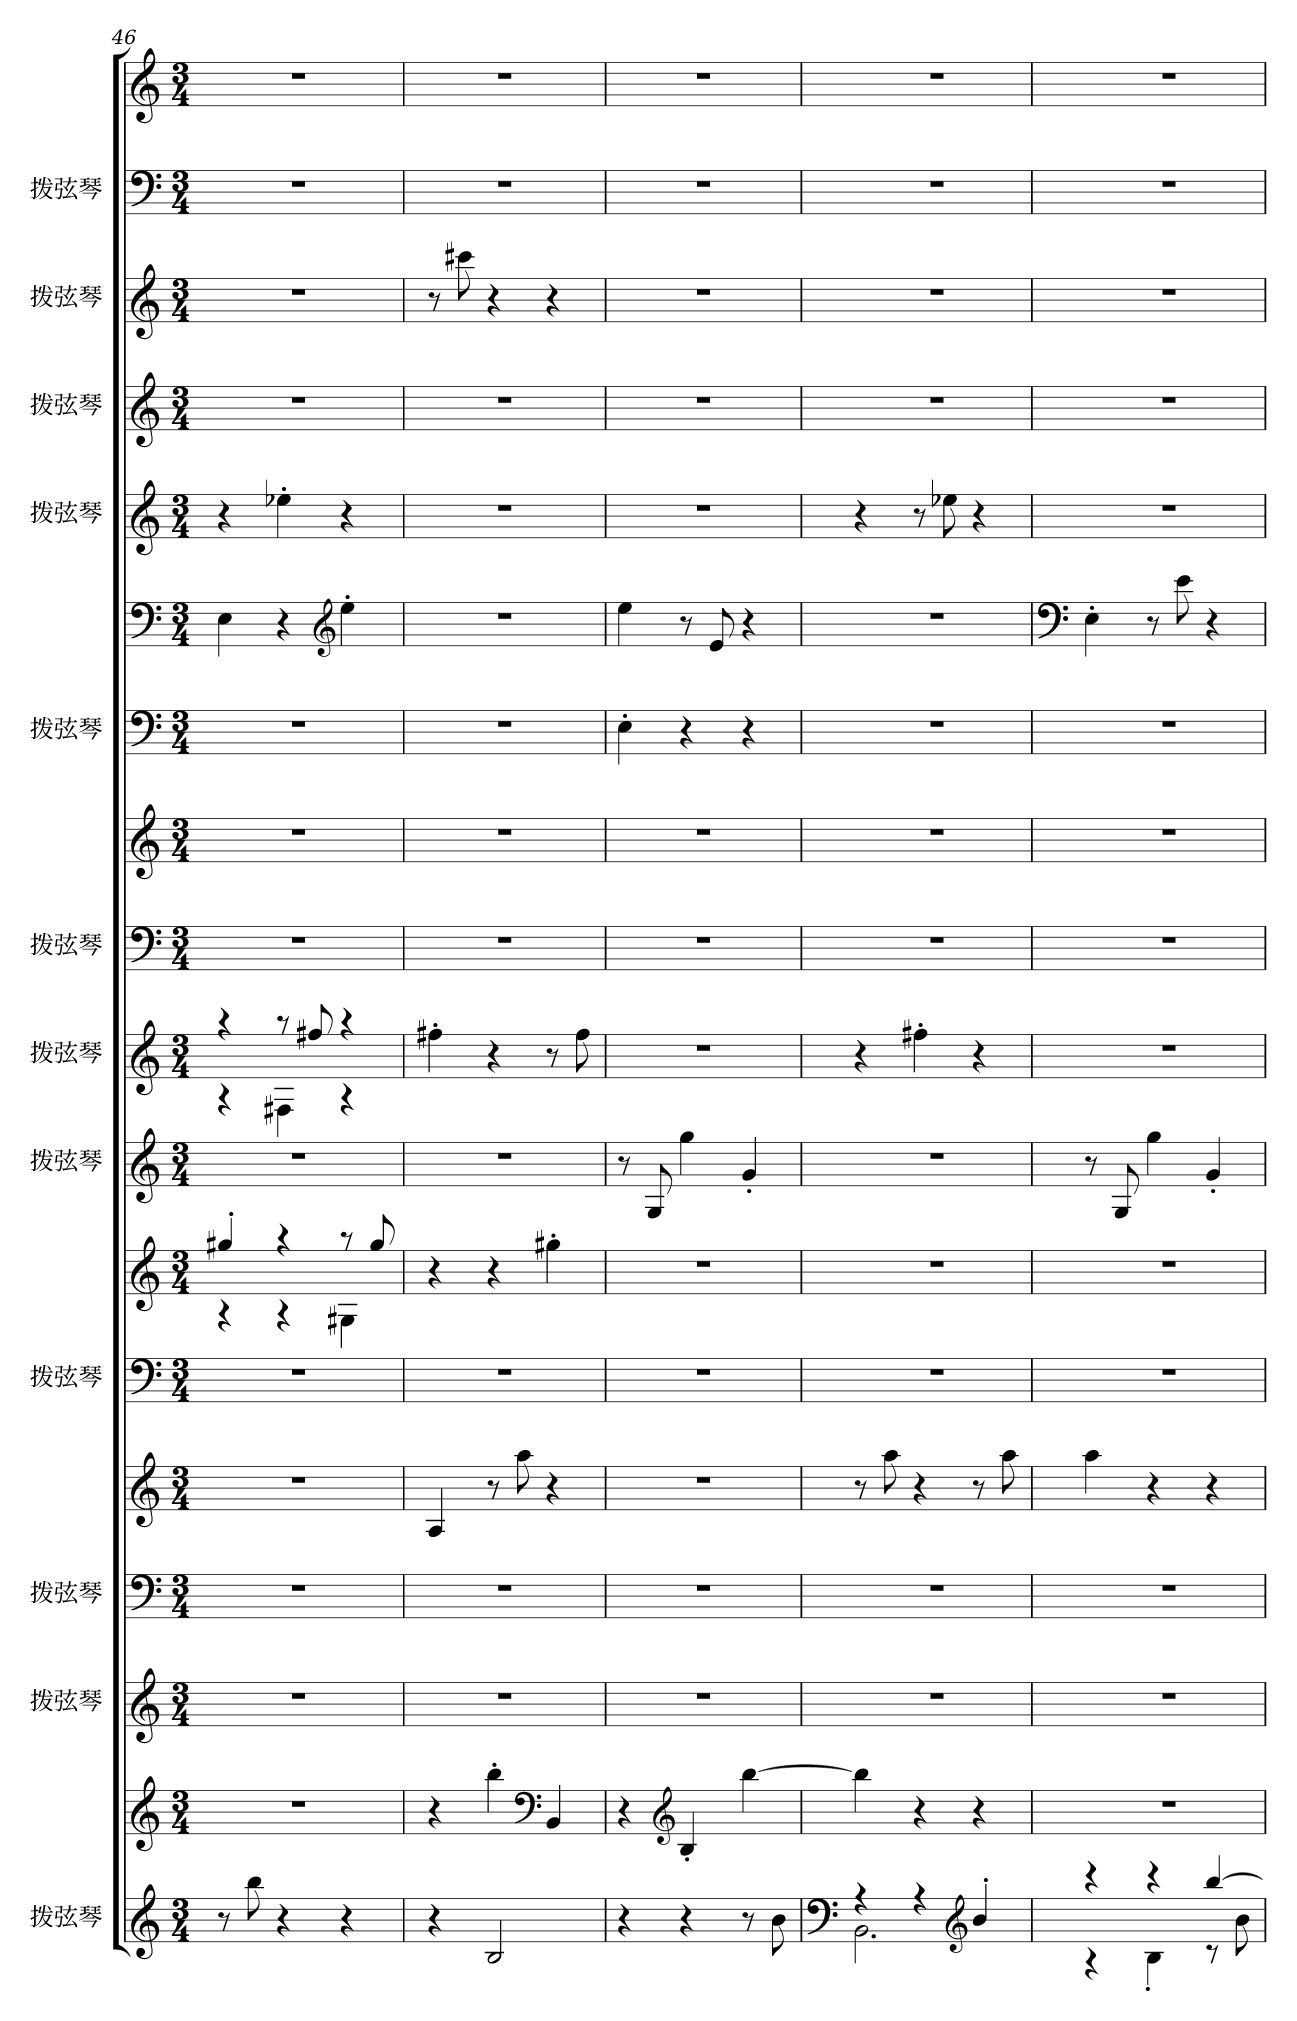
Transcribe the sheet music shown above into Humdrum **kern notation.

**kern	**kern	**kern	**kern	**kern	**kern	**kern	**kern	**kern	**kern	**kern	**kern	**kern	**kern	**kern	**kern	**kern	**kern
*part12	*part12	*part11	*part10	*part10	*part9	*part9	*part8	*part7	*part6	*part6	*part5	*part5	*part4	*part3	*part2	*part1	*part1
*staff18	*staff17	*staff16	*staff15	*staff14	*staff13	*staff12	*staff11	*staff10	*staff9	*staff8	*staff7	*staff6	*staff5	*staff4	*staff3	*staff2	*staff1
*I"拨弦琴	*	*I"拨弦琴	*I"拨弦琴	*	*I"拨弦琴	*	*I"拨弦琴	*I"拨弦琴	*I"拨弦琴	*	*I"拨弦琴	*	*I"拨弦琴	*I"拨弦琴	*I"拨弦琴	*I"拨弦琴	*
*clefG2	*clefG2	*clefG2	*clefF4	*clefG2	*clefF4	*clefG2	*clefG2	*clefG2	*clefF4	*clefG2	*clefF4	*clefF4	*clefG2	*clefG2	*clefG2	*clefF4	*clefG2
*k[]	*k[]	*k[]	*k[]	*k[]	*k[]	*k[]	*k[]	*k[]	*k[]	*k[]	*k[]	*k[]	*k[]	*k[]	*k[]	*k[]	*k[]
*M3/4	*M3/4	*M3/4	*M3/4	*M3/4	*M3/4	*M3/4	*M3/4	*M3/4	*M3/4	*M3/4	*M3/4	*M3/4	*M3/4	*M3/4	*M3/4	*M3/4	*M3/4
=46	=46	=46	=46	=46	=46	=46	=46	=46	=46	=46	=46	=46	=46	=46	=46	=46	=46
*	*	*	*	*	*	*^	*	*^	*	*	*	*	*	*	*	*	*
8r	2.r	2.r	2.r	2.r	2.r	4gg#X'/	4r	2.r	4r	4r	2.r	2.r	2.r	4E\	4r	2.r	2.r	2.r	2.r
8bb\	.	.	.	.	.	.	.	.	.	.	.	.	.	.	.	.	.	.	.
4r	.	.	.	.	.	4r	4r	.	8r	4F#X\	.	.	.	4r	4ee-X'\	.	.	.	.
.	.	.	.	.	.	.	.	.	8ff#X/	.	.	.	.	.	.	.	.	.	.
*	*	*	*	*	*	*	*	*	*	*	*	*	*	*clefG2	*	*	*	*	*
4r	.	.	.	.	.	8r	4G#X\	.	4r	4r	.	.	.	4ee'\	4r	.	.	.	.
.	.	.	.	.	.	8gg#/	.	.	.	.	.	.	.	.	.	.	.	.	.
*	*	*	*	*	*	*v	*v	*	*v	*v	*	*	*	*	*	*	*	*	*
=47	=47	=47	=47	=47	=47	=47	=47	=47	=47	=47	=47	=47	=47	=47	=47	=47	=47
4r	4r	2.r	2.r	4A/	2.r	4r	2.r	4ff#X'\	2.r	2.r	2.r	2.r	2.r	2.r	8r	2.r	2.r
.	.	.	.	.	.	.	.	.	.	.	.	.	.	.	8ccc#X\	.	.
2B/	4bb'\	.	.	8r	.	4r	.	4r	.	.	.	.	.	.	4r	.	.
.	.	.	.	8aa\	.	.	.	.	.	.	.	.	.	.	.	.	.
*	*clefF4	*	*	*	*	*	*	*	*	*	*	*	*	*	*	*	*
.	4BB/	.	.	4r	.	4gg#X'\	.	8r	.	.	.	.	.	.	4r	.	.
.	.	.	.	.	.	.	.	8ff#\	.	.	.	.	.	.	.	.	.
=48	=48	=48	=48	=48	=48	=48	=48	=48	=48	=48	=48	=48	=48	=48	=48	=48	=48
4r	4r	2.r	2.r	2.r	2.r	2.r	8r	2.r	2.r	2.r	4E'\	4ee\	2.r	2.r	2.r	2.r	2.r
.	.	.	.	.	.	.	8G/	.	.	.	.	.	.	.	.	.	.
*	*clefG2	*	*	*	*	*	*	*	*	*	*	*	*	*	*	*	*
4r	4B'/	.	.	.	.	.	4gg\	.	.	.	4r	8r	.	.	.	.	.
.	.	.	.	.	.	.	.	.	.	.	.	8e/	.	.	.	.	.
8r	[4bb\	.	.	.	.	.	4g'/	.	.	.	4r	4r	.	.	.	.	.
8b\	.	.	.	.	.	.	.	.	.	.	.	.	.	.	.	.	.
=49	=49	=49	=49	=49	=49	=49	=49	=49	=49	=49	=49	=49	=49	=49	=49	=49	=49
*clefF4	*	*	*	*	*	*	*	*	*	*	*	*	*	*	*	*	*
*^	*	*	*	*	*	*	*	*	*	*	*	*	*	*	*	*	*
4r	2.BB\	4bb\]	2.r	2.r	8r	2.r	2.r	2.r	4r	2.r	2.r	2.r	2.r	4r	2.r	2.r	2.r	2.r
.	.	.	.	.	8aa\	.	.	.	.	.	.	.	.	.	.	.	.	.
4r	.	4r	.	.	4r	.	.	.	4ff#X'\	.	.	.	.	8r	.	.	.	.
.	.	.	.	.	.	.	.	.	.	.	.	.	.	8ee-X\	.	.	.	.
*clefG2	*	*	*	*	*	*	*	*	*	*	*	*	*	*	*	*	*	*
4b'/	.	4r	.	.	8r	.	.	.	4r	.	.	.	.	4r	.	.	.	.
.	.	.	.	.	8aa\	.	.	.	.	.	.	.	.	.	.	.	.	.
!!LO:PB:g=z
=50	=50	=50	=50	=50	=50	=50	=50	=50	=50	=50	=50	=50	=50	=50	=50	=50	=50	=50
*	*	*	*	*	*	*	*	*	*	*	*	*	*clefF4	*	*	*	*	*
4r	4r	2.r	2.r	2.r	4aa\	2.r	2.r	8r	2.r	2.r	2.r	2.r	4E'\	2.r	2.r	2.r	2.r	2.r
.	.	.	.	.	.	.	.	8G/	.	.	.	.	.	.	.	.	.	.
4r	4B'\	.	.	.	4r	.	.	4gg\	.	.	.	.	8r	.	.	.	.	.
.	.	.	.	.	.	.	.	.	.	.	.	.	8e\	.	.	.	.	.
[4bb/	8r	.	.	.	4r	.	.	4g'/	.	.	.	.	4r	.	.	.	.	.
.	8b\	.	.	.	.	.	.	.	.	.	.	.	.	.	.	.	.	.
*v	*v	*	*	*	*	*	*	*	*	*	*	*	*	*	*	*	*	*
=	=	=	=	=	=	=	=	=	=	=	=	=	=	=	=	=	=
*-	*-	*-	*-	*-	*-	*-	*-	*-	*-	*-	*-	*-	*-	*-	*-	*-	*-
